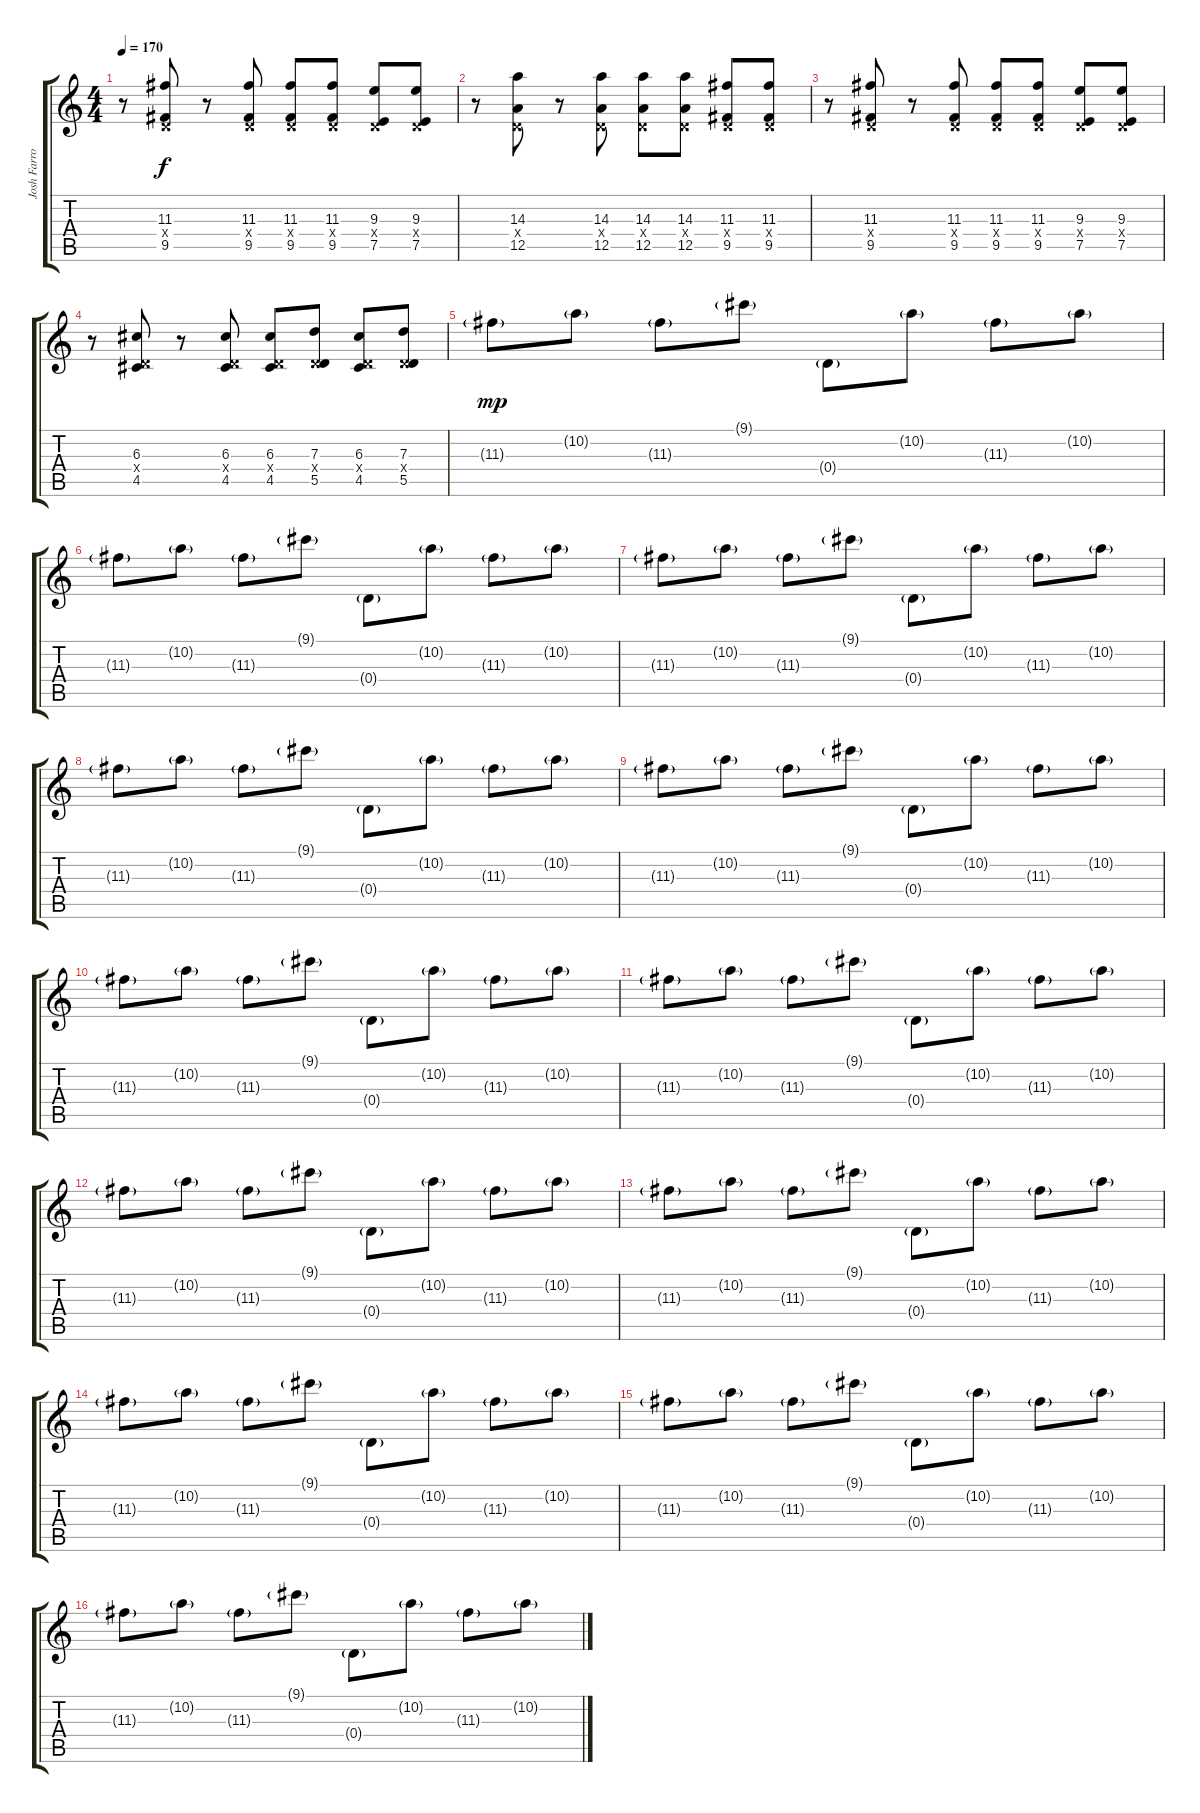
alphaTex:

\track ("Josh Farro Lead" "Josh Farro") {instrument distortionguitar}
\staff {score tabs}
\tuning (E4 B3 G3 D3 A2 D2) {hide}
\ts (4 4)
\tempo 170
\clef g2
\ks c
r.8{dy f} (11.3 0.4{x} 9.5).8 r.8 (11.3 0.4{x} 9.5).8 (11.3 0.4{x} 9.5).8 (11.3 0.4{x} 9.5).8 (9.3 0.4{x} 7.5).8 (9.3 0.4{x} 7.5).8 |
r.8 (14.3 0.4{x} 12.5).8 r.8 (14.3 0.4{x} 12.5).8 (14.3 0.4{x} 12.5).8 (14.3 0.4{x} 12.5).8 (11.3 0.4{x} 9.5).8 (11.3 0.4{x} 9.5).8 |
r.8 (11.3 0.4{x} 9.5).8 r.8 (11.3 0.4{x} 9.5).8 (11.3 0.4{x} 9.5).8 (11.3 0.4{x} 9.5).8 (9.3 0.4{x} 7.5).8 (9.3 0.4{x} 7.5).8 |
r.8 (6.3 0.4{x} 4.5).8 r.8 (6.3 0.4{x} 4.5).8 (6.3 0.4{x} 4.5).8 (7.3 0.4{x} 5.5).8 (6.3 0.4{x} 4.5).8 (7.3 0.4{x} 5.5).8 |
11.3{g}.8{dy mp} 10.2{g}.8 11.3{g}.8 9.1{g}.8 0.4{g}.8 10.2{g}.8 11.3{g}.8 10.2{g}.8 |
11.3{g}.8 10.2{g}.8 11.3{g}.8 9.1{g}.8 0.4{g}.8 10.2{g}.8 11.3{g}.8 10.2{g}.8 |
11.3{g}.8 10.2{g}.8 11.3{g}.8 9.1{g}.8 0.4{g}.8 10.2{g}.8 11.3{g}.8 10.2{g}.8 |
11.3{g}.8 10.2{g}.8 11.3{g}.8 9.1{g}.8 0.4{g}.8 10.2{g}.8 11.3{g}.8 10.2{g}.8 |
11.3{g}.8 10.2{g}.8 11.3{g}.8 9.1{g}.8 0.4{g}.8 10.2{g}.8 11.3{g}.8 10.2{g}.8 |
11.3{g}.8 10.2{g}.8 11.3{g}.8 9.1{g}.8 0.4{g}.8 10.2{g}.8 11.3{g}.8 10.2{g}.8 |
11.3{g}.8 10.2{g}.8 11.3{g}.8 9.1{g}.8 0.4{g}.8 10.2{g}.8 11.3{g}.8 10.2{g}.8 |
11.3{g}.8 10.2{g}.8 11.3{g}.8 9.1{g}.8 0.4{g}.8 10.2{g}.8 11.3{g}.8 10.2{g}.8 |
11.3{g}.8 10.2{g}.8 11.3{g}.8 9.1{g}.8 0.4{g}.8 10.2{g}.8 11.3{g}.8 10.2{g}.8 |
11.3{g}.8 10.2{g}.8 11.3{g}.8 9.1{g}.8 0.4{g}.8 10.2{g}.8 11.3{g}.8 10.2{g}.8 |
11.3{g}.8 10.2{g}.8 11.3{g}.8 9.1{g}.8 0.4{g}.8 10.2{g}.8 11.3{g}.8 10.2{g}.8 |
11.3{g}.8 10.2{g}.8 11.3{g}.8 9.1{g}.8 0.4{g}.8 10.2{g}.8 11.3{g}.8 10.2{g}.8
